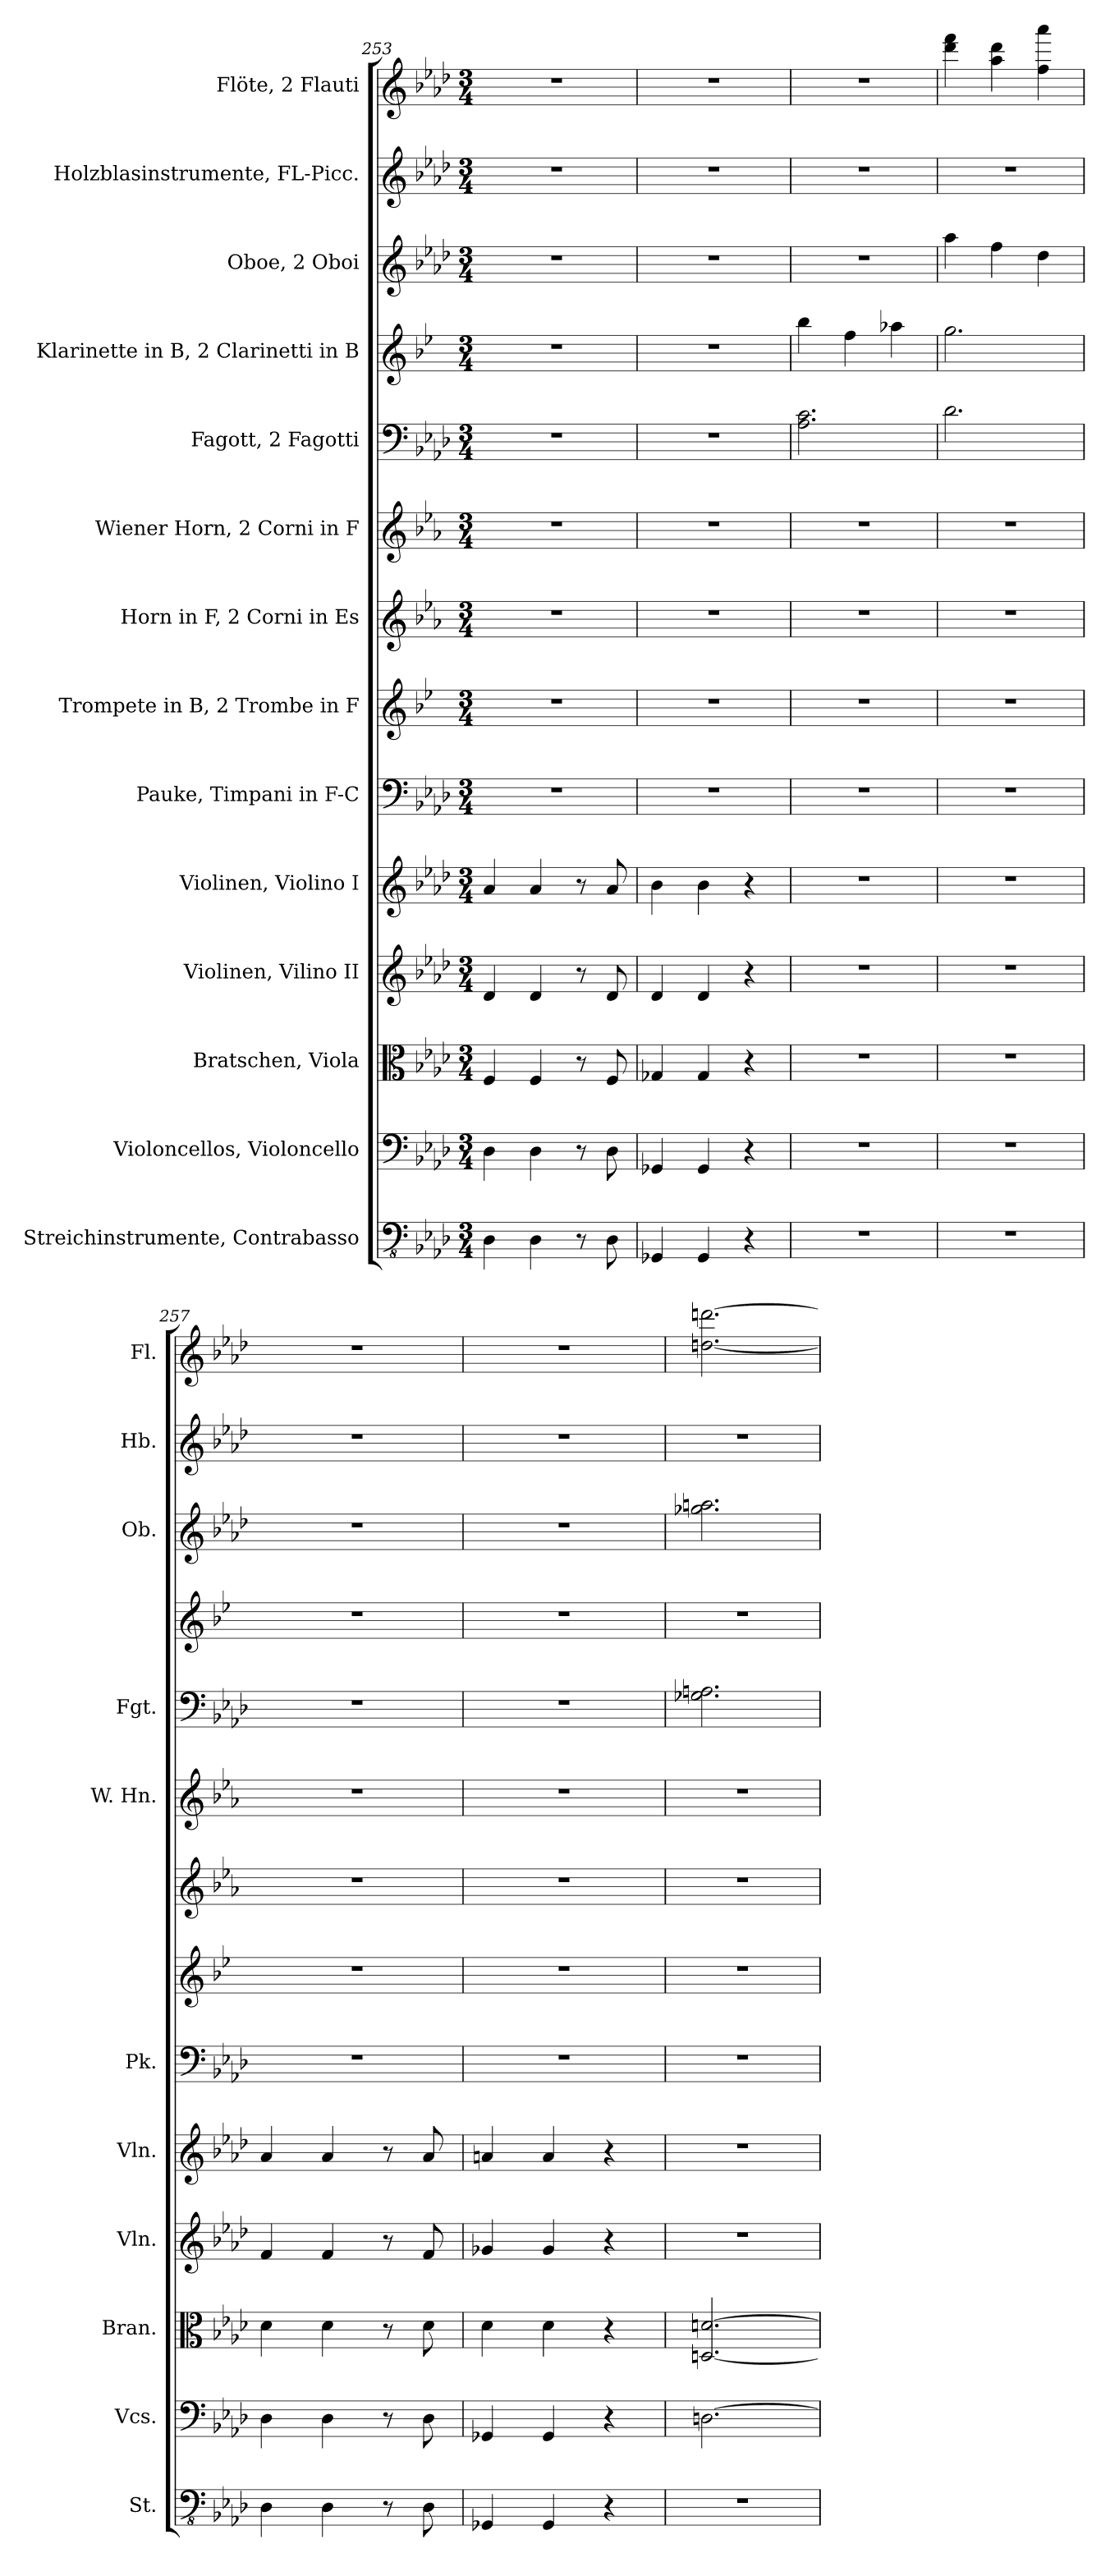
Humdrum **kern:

**kern	**kern	**kern	**kern	**kern	**kern	**kern	**kern	**kern	**kern	**kern	**kern	**kern	**kern
*part14	*part13	*part12	*part11	*part10	*part9	*part8	*part7	*part6	*part5	*part4	*part3	*part2	*part1
*staff14	*staff13	*staff12	*staff11	*staff10	*staff9	*staff8	*staff7	*staff6	*staff5	*staff4	*staff3	*staff2	*staff1
*I"Streichinstrumente, Contrabasso	*I"Violoncellos, Violoncello	*I"Bratschen, Viola	*I"Violinen, Vilino II	*I"Violinen, Violino I	*I"Pauke, Timpani in F-C	*I"Trompete in B, 2 Trombe in F	*I"Horn in F, 2 Corni in Es	*I"Wiener Horn, 2 Corni in F	*I"Fagott, 2 Fagotti	*I"Klarinette in B, 2 Clarinetti in B	*I"Oboe, 2 Oboi	*I"Holzblasinstrumente, FL-Picc.	*I"Flöte, 2 Flauti
*I'St.	*I'Vcs.	*I'Bran.	*I'Vln.	*I'Vln.	*I'Pk.	*	*	*I'W. Hn.	*I'Fgt.	*	*I'Ob.	*I'Hb.	*I'Fl.
*clefFv4	*clefF4	*clefC3	*clefG2	*clefG2	*clefF4	*clefG2	*clefG2	*clefG2	*clefF4	*clefG2	*clefG2	*clefG2	*clefG2
*	*	*	*	*	*	*ITrd1c2	*ITrd4c7	*ITrd4c7	*	*ITrd1c2	*	*	*
*k[b-e-a-d-]	*k[b-e-a-d-]	*k[b-e-a-d-]	*k[b-e-a-d-]	*k[b-e-a-d-]	*k[b-e-a-d-]	*k[b-e-a-d-]	*k[b-e-a-d-]	*k[b-e-a-d-]	*k[b-e-a-d-]	*k[b-e-a-d-]	*k[b-e-a-d-]	*k[b-e-a-d-]	*k[b-e-a-d-]
*M3/4	*M3/4	*M3/4	*M3/4	*M3/4	*M3/4	*M3/4	*M3/4	*M3/4	*M3/4	*M3/4	*M3/4	*M3/4	*M3/4
=253	=253	=253	=253	=253	=253	=253	=253	=253	=253	=253	=253	=253	=253
4DD-\	4D-\	4F/	4d-/	4a-/	2.r	2.r	2.r	2.r	2.r	2.r	2.r	2.r	2.r
4DD-\	4D-\	4F/	4d-/	4a-/	.	.	.	.	.	.	.	.	.
8r	8r	8r	8r	8r	.	.	.	.	.	.	.	.	.
8DD-\	8D-\	8F/	8d-/	8a-/	.	.	.	.	.	.	.	.	.
=254	=254	=254	=254	=254	=254	=254	=254	=254	=254	=254	=254	=254	=254
4GGG-X/	4GG-X/	4G-X/	4d-/	4b-\	2.r	2.r	2.r	2.r	2.r	2.r	2.r	2.r	2.r
4GGG-/	4GG-/	4G-/	4d-/	4b-\	.	.	.	.	.	.	.	.	.
4r	4r	4r	4r	4r	.	.	.	.	.	.	.	.	.
!!LO:PB:g=z
=255	=255	=255	=255	=255	=255	=255	=255	=255	=255	=255	=255	=255	=255
2.r	2.r	2.r	2.r	2.r	2.r	2.r	2.r	2.r	2.A-\ 2.c\	4aa-\	2.r	2.r	2.r
.	.	.	.	.	.	.	.	.	.	4ee-\	.	.	.
.	.	.	.	.	.	.	.	.	.	4gg-X\	.	.	.
=256	=256	=256	=256	=256	=256	=256	=256	=256	=256	=256	=256	=256	=256
2.r	2.r	2.r	2.r	2.r	2.r	2.r	2.r	2.r	2.d-\	2.ff\	4aa-\	2.r	4ddd-\ 4fff\
.	.	.	.	.	.	.	.	.	.	.	4ff\	.	4aa-\ 4ddd-\
.	.	.	.	.	.	.	.	.	.	.	4dd-\	.	4ff\ 4aaa-\
=257	=257	=257	=257	=257	=257	=257	=257	=257	=257	=257	=257	=257	=257
4DD-\	4D-\	4d-\	4f/	4a-/	2.r	2.r	2.r	2.r	2.r	2.r	2.r	2.r	2.r
4DD-\	4D-\	4d-\	4f/	4a-/	.	.	.	.	.	.	.	.	.
8r	8r	8r	8r	8r	.	.	.	.	.	.	.	.	.
8DD-\	8D-\	8d-\	8f/	8a-/	.	.	.	.	.	.	.	.	.
=258	=258	=258	=258	=258	=258	=258	=258	=258	=258	=258	=258	=258	=258
4GGG-X/	4GG-X/	4d-\	4g-X/	4an/	2.r	2.r	2.r	2.r	2.r	2.r	2.r	2.r	2.r
4GGG-/	4GG-/	4d-\	4g-/	4a/	.	.	.	.	.	.	.	.	.
4r	4r	4r	4r	4r	.	.	.	.	.	.	.	.	.
=259	=259	=259	=259	=259	=259	=259	=259	=259	=259	=259	=259	=259	=259
2.r	[2.Dn\	[2.Dn/ [2.dn/	2.r	2.r	2.r	2.r	2.r	2.r	2.G-X\ 2.An\	2.r	2.gg-X\ 2.aan\	2.r	[2.ddn\ [2.dddn\
=	=	=	=	=	=	=	=	=	=	=	=	=	=
*-	*-	*-	*-	*-	*-	*-	*-	*-	*-	*-	*-	*-	*-
